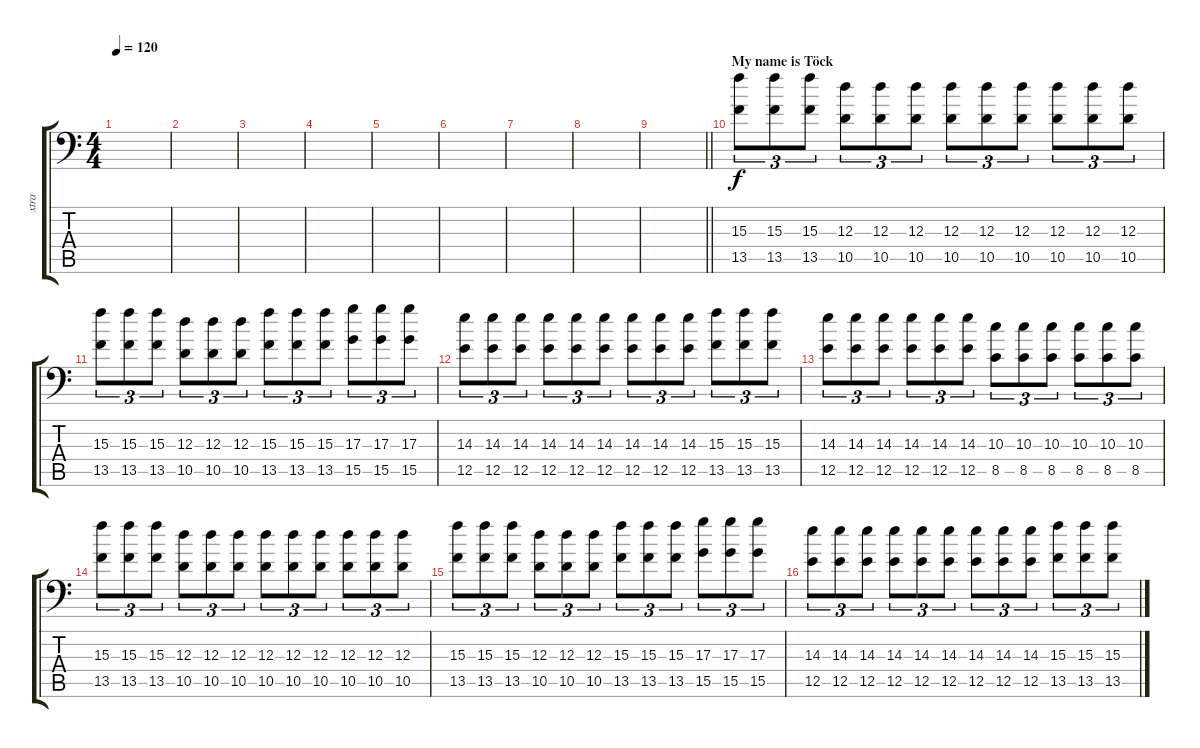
\track ("xtra" "xtra") {instrument distortionguitar}
\staff {score tabs}
\tuning (B3 Gb3 D3 A2 E2 A1) {hide}
\ts (4 4)
\tempo 120
\clef f4
\ks c
|
|
|
|
|
|
|
|
\barLineRight lightlight
|
\section ("" "My name is Töck")
(15.3 13.5).8{tu (3 2)} (15.3 13.5).8{tu (3 2)} (15.3 13.5).8{tu (3 2)} (12.3 10.5).8{tu (3 2)} (12.3 10.5).8{tu (3 2)} (12.3 10.5).8{tu (3 2)} (12.3 10.5).8{tu (3 2)} (12.3 10.5).8{tu (3 2)} (12.3 10.5).8{tu (3 2)} (12.3 10.5).8{tu (3 2)} (12.3 10.5).8{tu (3 2)} (12.3 10.5).8{tu (3 2)} |
(15.3 13.5).8{tu (3 2)} (15.3 13.5).8{tu (3 2)} (15.3 13.5).8{tu (3 2)} (12.3 10.5).8{tu (3 2)} (12.3 10.5).8{tu (3 2)} (12.3 10.5).8{tu (3 2)} (15.3 13.5).8{tu (3 2)} (15.3 13.5).8{tu (3 2)} (15.3 13.5).8{tu (3 2)} (17.3 15.5).8{tu (3 2)} (17.3 15.5).8{tu (3 2)} (17.3 15.5).8{tu (3 2)} |
(14.3 12.5).8{tu (3 2)} (14.3 12.5).8{tu (3 2)} (14.3 12.5).8{tu (3 2)} (14.3 12.5).8{tu (3 2)} (14.3 12.5).8{tu (3 2)} (14.3 12.5).8{tu (3 2)} (14.3 12.5).8{tu (3 2)} (14.3 12.5).8{tu (3 2)} (14.3 12.5).8{tu (3 2)} (15.3 13.5).8{tu (3 2)} (15.3 13.5).8{tu (3 2)} (15.3 13.5).8{tu (3 2)} |
(14.3 12.5).8{tu (3 2)} (14.3 12.5).8{tu (3 2)} (14.3 12.5).8{tu (3 2)} (14.3 12.5).8{tu (3 2)} (14.3 12.5).8{tu (3 2)} (14.3 12.5).8{tu (3 2)} (10.3 8.5).8{tu (3 2)} (10.3 8.5).8{tu (3 2)} (10.3 8.5).8{tu (3 2)} (10.3 8.5).8{tu (3 2)} (10.3 8.5).8{tu (3 2)} (10.3 8.5).8{tu (3 2)} |
(15.3 13.5).8{tu (3 2)} (15.3 13.5).8{tu (3 2)} (15.3 13.5).8{tu (3 2)} (12.3 10.5).8{tu (3 2)} (12.3 10.5).8{tu (3 2)} (12.3 10.5).8{tu (3 2)} (12.3 10.5).8{tu (3 2)} (12.3 10.5).8{tu (3 2)} (12.3 10.5).8{tu (3 2)} (12.3 10.5).8{tu (3 2)} (12.3 10.5).8{tu (3 2)} (12.3 10.5).8{tu (3 2)} |
(15.3 13.5).8{tu (3 2)} (15.3 13.5).8{tu (3 2)} (15.3 13.5).8{tu (3 2)} (12.3 10.5).8{tu (3 2)} (12.3 10.5).8{tu (3 2)} (12.3 10.5).8{tu (3 2)} (15.3 13.5).8{tu (3 2)} (15.3 13.5).8{tu (3 2)} (15.3 13.5).8{tu (3 2)} (17.3 15.5).8{tu (3 2)} (17.3 15.5).8{tu (3 2)} (17.3 15.5).8{tu (3 2)} |
(14.3 12.5).8{tu (3 2)} (14.3 12.5).8{tu (3 2)} (14.3 12.5).8{tu (3 2)} (14.3 12.5).8{tu (3 2)} (14.3 12.5).8{tu (3 2)} (14.3 12.5).8{tu (3 2)} (14.3 12.5).8{tu (3 2)} (14.3 12.5).8{tu (3 2)} (14.3 12.5).8{tu (3 2)} (15.3 13.5).8{tu (3 2)} (15.3 13.5).8{tu (3 2)} (15.3 13.5).8{tu (3 2)}
